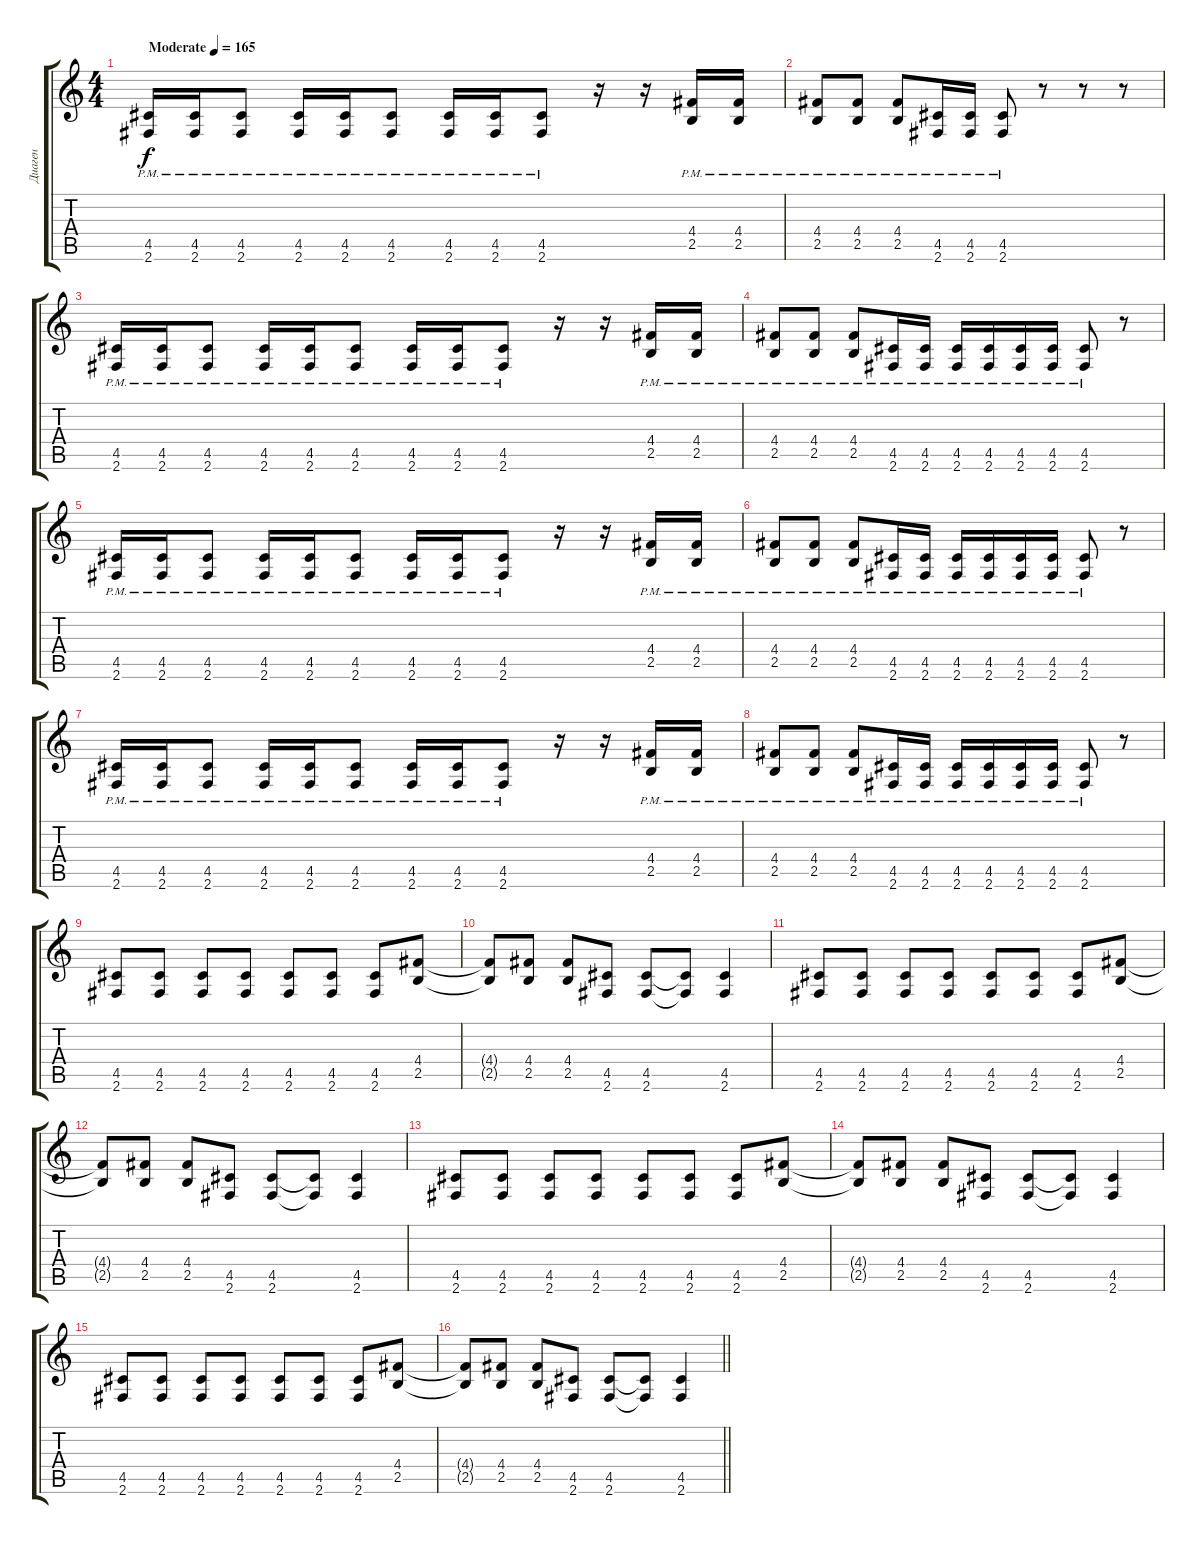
\track ("Диаген" "Диаген") {instrument distortionguitar}
\staff {score tabs}
\tuning (E4 B3 G3 D3 A2 E2) {hide}
\ts (4 4)
\tempo (165 "Moderate")
\clef g2
\ks c
(4.5{pm} 2.6{pm}).16{dy f instrument distortionguitar} (4.5{pm} 2.6{pm}).16 (4.5{pm} 2.6{pm}).8 (4.5{pm} 2.6{pm}).16 (4.5{pm} 2.6{pm}).16 (4.5{pm} 2.6{pm}).8 (4.5{pm} 2.6{pm}).16 (4.5{pm} 2.6{pm}).16 (4.5{pm} 2.6{pm}).8 r.16 r.16 (4.4{pm} 2.5{pm}).16 (4.4{pm} 2.5{pm}).16 |
(4.4{pm} 2.5{pm}).8 (4.4{pm} 2.5{pm}).8 (4.4{pm} 2.5{pm}).8 (4.5{pm} 2.6{pm}).16 (4.5{pm} 2.6{pm}).16 (4.5{pm} 2.6{pm}).8 r.8 r.8 r.8 |
(4.5{pm} 2.6{pm}).16 (4.5{pm} 2.6{pm}).16 (4.5{pm} 2.6{pm}).8 (4.5{pm} 2.6{pm}).16 (4.5{pm} 2.6{pm}).16 (4.5{pm} 2.6{pm}).8 (4.5{pm} 2.6{pm}).16 (4.5{pm} 2.6{pm}).16 (4.5{pm} 2.6{pm}).8 r.16 r.16 (4.4{pm} 2.5{pm}).16 (4.4{pm} 2.5{pm}).16 |
(4.4{pm} 2.5{pm}).8 (4.4{pm} 2.5{pm}).8 (4.4{pm} 2.5{pm}).8 (4.5{pm} 2.6{pm}).16 (4.5{pm} 2.6{pm}).16 (4.5{pm} 2.6{pm}).16 (4.5{pm} 2.6{pm}).16 (4.5{pm} 2.6{pm}).16 (4.5{pm} 2.6{pm}).16 (4.5{pm} 2.6{pm}).8 r.8 |
(4.5{pm} 2.6{pm}).16 (4.5{pm} 2.6{pm}).16 (4.5{pm} 2.6{pm}).8 (4.5{pm} 2.6{pm}).16 (4.5{pm} 2.6{pm}).16 (4.5{pm} 2.6{pm}).8 (4.5{pm} 2.6{pm}).16 (4.5{pm} 2.6{pm}).16 (4.5{pm} 2.6{pm}).8 r.16 r.16 (4.4{pm} 2.5{pm}).16 (4.4{pm} 2.5{pm}).16 |
(4.4{pm} 2.5{pm}).8 (4.4{pm} 2.5{pm}).8 (4.4{pm} 2.5{pm}).8 (4.5{pm} 2.6{pm}).16 (4.5{pm} 2.6{pm}).16 (4.5{pm} 2.6{pm}).16 (4.5{pm} 2.6{pm}).16 (4.5{pm} 2.6{pm}).16 (4.5{pm} 2.6{pm}).16 (4.5{pm} 2.6{pm}).8 r.8 |
(4.5{pm} 2.6{pm}).16 (4.5{pm} 2.6{pm}).16 (4.5{pm} 2.6{pm}).8 (4.5{pm} 2.6{pm}).16 (4.5{pm} 2.6{pm}).16 (4.5{pm} 2.6{pm}).8 (4.5{pm} 2.6{pm}).16 (4.5{pm} 2.6{pm}).16 (4.5{pm} 2.6{pm}).8 r.16 r.16 (4.4{pm} 2.5{pm}).16 (4.4{pm} 2.5{pm}).16 |
(4.4{pm} 2.5{pm}).8 (4.4{pm} 2.5{pm}).8 (4.4{pm} 2.5{pm}).8 (4.5{pm} 2.6{pm}).16 (4.5{pm} 2.6{pm}).16 (4.5{pm} 2.6{pm}).16 (4.5{pm} 2.6{pm}).16 (4.5{pm} 2.6{pm}).16 (4.5{pm} 2.6{pm}).16 (4.5{pm} 2.6{pm}).8 r.8 |
(4.5 2.6).8 (4.5 2.6).8 (4.5 2.6).8 (4.5 2.6).8 (4.5 2.6).8 (4.5 2.6).8 (4.5 2.6).8 (4.4 2.5).8 |
(4.4{t} 2.5{t}).8 (4.4 2.5).8 (4.4 2.5).8 (4.5 2.6).8 (4.5 2.6).8 (4.5{t} 2.6{t}).8 (4.5 2.6).4 |
(4.5 2.6).8 (4.5 2.6).8 (4.5 2.6).8 (4.5 2.6).8 (4.5 2.6).8 (4.5 2.6).8 (4.5 2.6).8 (4.4 2.5).8 |
(4.4{t} 2.5{t}).8 (4.4 2.5).8 (4.4 2.5).8 (4.5 2.6).8 (4.5 2.6).8 (4.5{t} 2.6{t}).8 (4.5 2.6).4 |
(4.5 2.6).8 (4.5 2.6).8 (4.5 2.6).8 (4.5 2.6).8 (4.5 2.6).8 (4.5 2.6).8 (4.5 2.6).8 (4.4 2.5).8 |
(4.4{t} 2.5{t}).8 (4.4 2.5).8 (4.4 2.5).8 (4.5 2.6).8 (4.5 2.6).8 (4.5{t} 2.6{t}).8 (4.5 2.6).4 |
(4.5 2.6).8 (4.5 2.6).8 (4.5 2.6).8 (4.5 2.6).8 (4.5 2.6).8 (4.5 2.6).8 (4.5 2.6).8 (4.4 2.5).8 |
\barLineRight lightlight
(4.4{t} 2.5{t}).8 (4.4 2.5).8 (4.4 2.5).8 (4.5 2.6).8 (4.5 2.6).8 (4.5{t} 2.6{t}).8 (4.5 2.6).4
